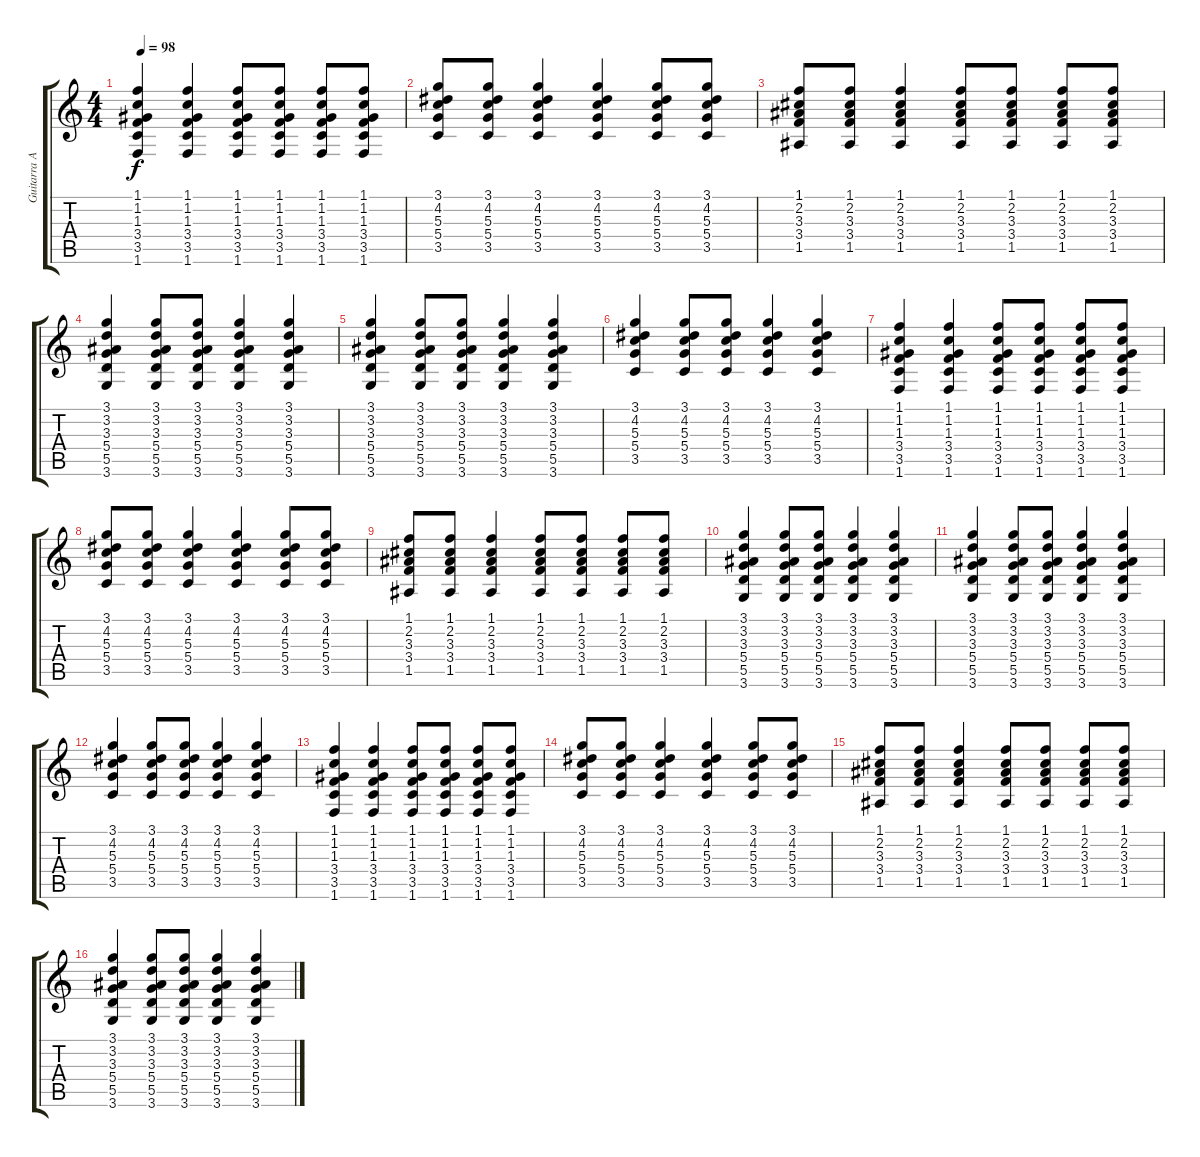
\track ("Guitarra Acustica 2" "Guitarra A") {instrument acousticguitarsteel}
\staff {score tabs}
\tuning (E4 B3 G3 D3 A2 E2) {hide}
\ts (4 4)
\tempo 98
\clef g2
\ks c
(1.1 1.2 1.3 3.4 3.5 1.6).4{dy f} (1.1 1.2 1.3 3.4 3.5 1.6).4 (1.1 1.2 1.3 3.4 3.5 1.6).8 (1.1 1.2 1.3 3.4 3.5 1.6).8 (1.1 1.2 1.3 3.4 3.5 1.6).8 (1.1 1.2 1.3 3.4 3.5 1.6).8 |
(3.1 4.2 5.3 5.4 3.5).8 (3.1 4.2 5.3 5.4 3.5).8 (3.1 4.2 5.3 5.4 3.5).4 (3.1 4.2 5.3 5.4 3.5).4 (3.1 4.2 5.3 5.4 3.5).8 (3.1 4.2 5.3 5.4 3.5).8 |
(1.1 2.2 3.3 3.4 1.5).8 (1.1 2.2 3.3 3.4 1.5).8 (1.1 2.2 3.3 3.4 1.5).4 (1.1 2.2 3.3 3.4 1.5).8 (1.1 2.2 3.3 3.4 1.5).8 (1.1 2.2 3.3 3.4 1.5).8 (1.1 2.2 3.3 3.4 1.5).8 |
(3.1 3.2 3.3 5.4 5.5 3.6).4 (3.1 3.2 3.3 5.4 5.5 3.6).8 (3.1 3.2 3.3 5.4 5.5 3.6).8 (3.1 3.2 3.3 5.4 5.5 3.6).4 (3.1 3.2 3.3 5.4 5.5 3.6).4 |
(3.1 3.2 3.3 5.4 5.5 3.6).4 (3.1 3.2 3.3 5.4 5.5 3.6).8 (3.1 3.2 3.3 5.4 5.5 3.6).8 (3.1 3.2 3.3 5.4 5.5 3.6).4 (3.1 3.2 3.3 5.4 5.5 3.6).4 |
(3.1 4.2 5.3 5.4 3.5).4{volume 9} (3.1 4.2 5.3 5.4 3.5).8 (3.1 4.2 5.3 5.4 3.5).8 (3.1 4.2 5.3 5.4 3.5).4 (3.1 4.2 5.3 5.4 3.5).4 |
(1.1 1.2 1.3 3.4 3.5 1.6).4 (1.1 1.2 1.3 3.4 3.5 1.6).4 (1.1 1.2 1.3 3.4 3.5 1.6).8 (1.1 1.2 1.3 3.4 3.5 1.6).8 (1.1 1.2 1.3 3.4 3.5 1.6).8 (1.1 1.2 1.3 3.4 3.5 1.6).8 |
(3.1 4.2 5.3 5.4 3.5).8 (3.1 4.2 5.3 5.4 3.5).8 (3.1 4.2 5.3 5.4 3.5).4 (3.1 4.2 5.3 5.4 3.5).4 (3.1 4.2 5.3 5.4 3.5).8 (3.1 4.2 5.3 5.4 3.5).8 |
(1.1 2.2 3.3 3.4 1.5).8 (1.1 2.2 3.3 3.4 1.5).8 (1.1 2.2 3.3 3.4 1.5).4 (1.1 2.2 3.3 3.4 1.5).8 (1.1 2.2 3.3 3.4 1.5).8 (1.1 2.2 3.3 3.4 1.5).8 (1.1 2.2 3.3 3.4 1.5).8 |
(3.1 3.2 3.3 5.4 5.5 3.6).4 (3.1 3.2 3.3 5.4 5.5 3.6).8 (3.1 3.2 3.3 5.4 5.5 3.6).8 (3.1 3.2 3.3 5.4 5.5 3.6).4 (3.1 3.2 3.3 5.4 5.5 3.6).4 |
(3.1 3.2 3.3 5.4 5.5 3.6).4 (3.1 3.2 3.3 5.4 5.5 3.6).8 (3.1 3.2 3.3 5.4 5.5 3.6).8 (3.1 3.2 3.3 5.4 5.5 3.6).4 (3.1 3.2 3.3 5.4 5.5 3.6).4 |
(3.1 4.2 5.3 5.4 3.5).4{volume 9} (3.1 4.2 5.3 5.4 3.5).8 (3.1 4.2 5.3 5.4 3.5).8 (3.1 4.2 5.3 5.4 3.5).4 (3.1 4.2 5.3 5.4 3.5).4 |
(1.1 1.2 1.3 3.4 3.5 1.6).4 (1.1 1.2 1.3 3.4 3.5 1.6).4 (1.1 1.2 1.3 3.4 3.5 1.6).8 (1.1 1.2 1.3 3.4 3.5 1.6).8 (1.1 1.2 1.3 3.4 3.5 1.6).8 (1.1 1.2 1.3 3.4 3.5 1.6).8 |
(3.1 4.2 5.3 5.4 3.5).8 (3.1 4.2 5.3 5.4 3.5).8 (3.1 4.2 5.3 5.4 3.5).4 (3.1 4.2 5.3 5.4 3.5).4 (3.1 4.2 5.3 5.4 3.5).8 (3.1 4.2 5.3 5.4 3.5).8 |
(1.1 2.2 3.3 3.4 1.5).8 (1.1 2.2 3.3 3.4 1.5).8 (1.1 2.2 3.3 3.4 1.5).4 (1.1 2.2 3.3 3.4 1.5).8 (1.1 2.2 3.3 3.4 1.5).8 (1.1 2.2 3.3 3.4 1.5).8 (1.1 2.2 3.3 3.4 1.5).8 |
(3.1 3.2 3.3 5.4 5.5 3.6).4 (3.1 3.2 3.3 5.4 5.5 3.6).8 (3.1 3.2 3.3 5.4 5.5 3.6).8 (3.1 3.2 3.3 5.4 5.5 3.6).4 (3.1 3.2 3.3 5.4 5.5 3.6).4
